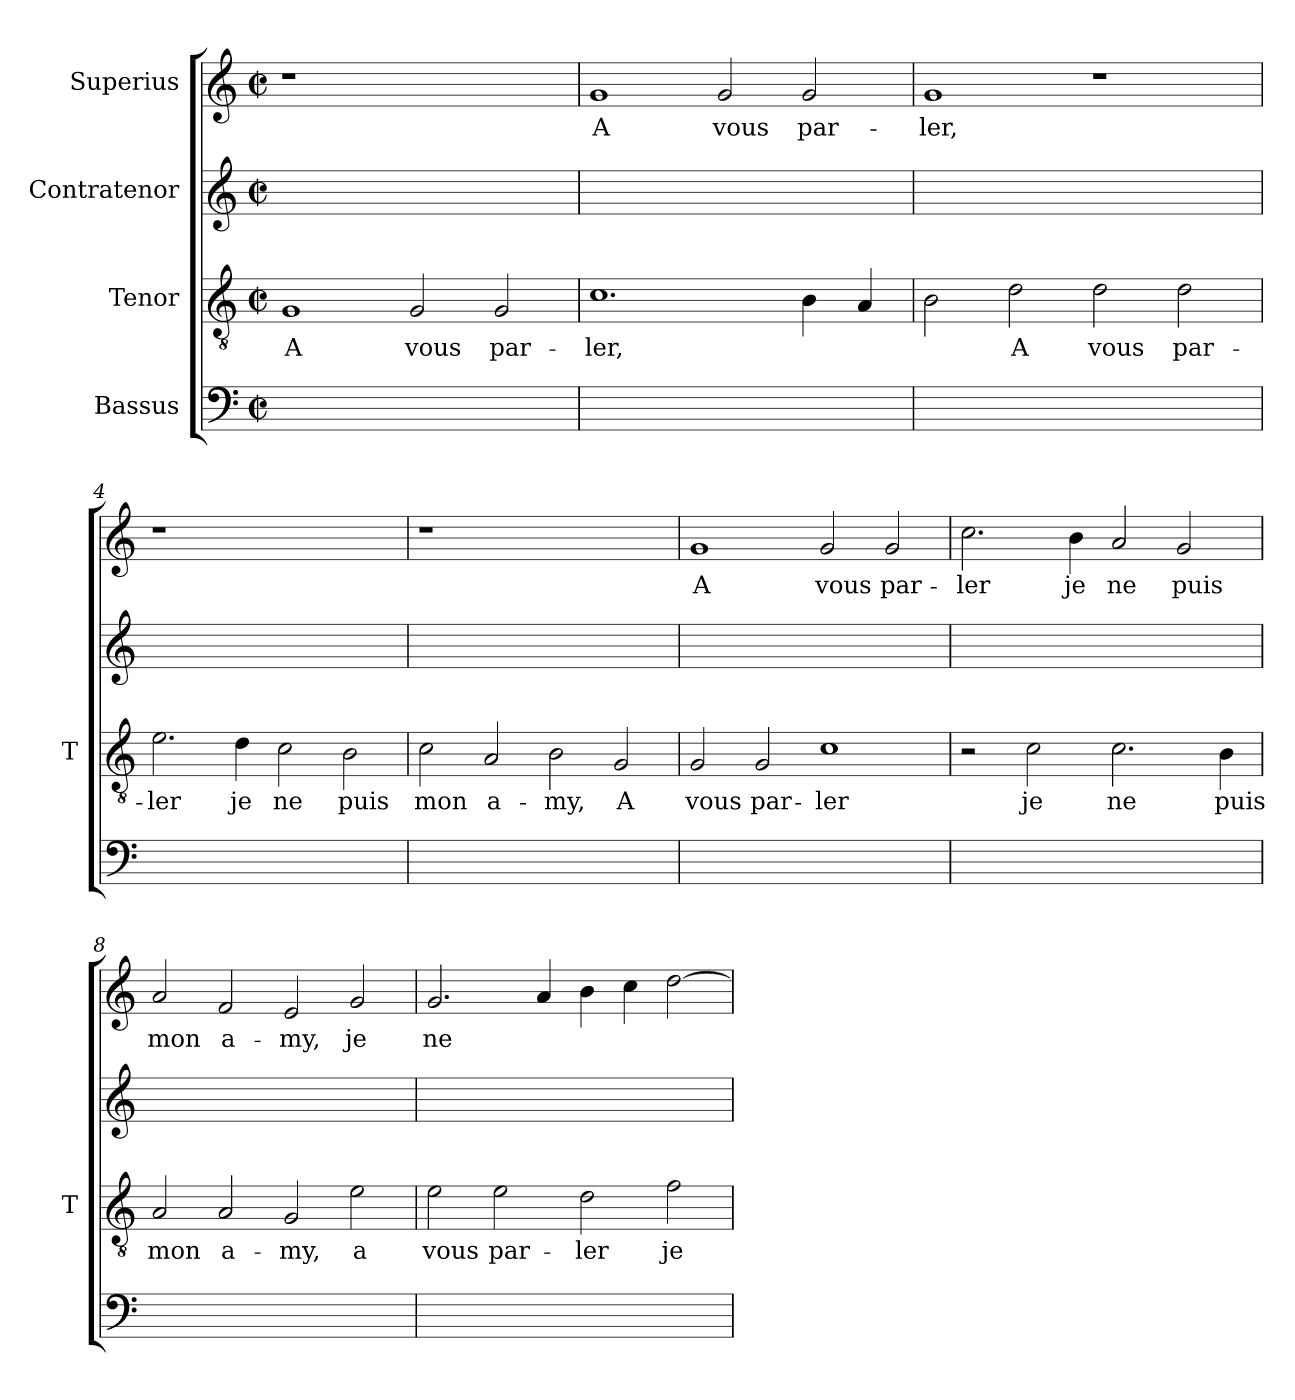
**kern	**kern	**text	**kern	**kern	**text
*part4	*part3	*part3	*part2	*part1	*part1
*staff4	*staff3	*staff3	*staff2	*staff1	*staff1
*I"Bassus	*I"Tenor	*	*I"Contratenor	*I"Superius	*
*	*I'T	*	*	*	*
*clefF4	*clefGv2	*	*clefG2	*clefG2	*
*k[]	*k[]	*	*k[]	*k[]	*
*C:	*C:	*	*C:	*C:	*
*M2/2	*M2/2	*	*M2/2	*M2/2	*
*met(c|)	*met(c|)	*	*met(c|)	*met(c|)	*
=1	=1	=1	=1	=1	=1
1ryy	1G	-A	1ryy	1r	.
1ryy	2G	-vous	1ryy	1ryy	.
.	2G	par-	.	.	.
=2	=2	=2	=2	=2	=2
1ryy	1.c	-ler,	1ryy	1g	-A
1ryy	.	.	1ryy	2g	-vous
.	4B	.	.	2g	par-
.	4A	.	.	.	.
!!LO:PB:g=z
=3	=3	=3	=3	=3	=3
1ryy	2B	.	1ryy	1g	-ler,
.	2d	-A	.	.	.
1ryy	2d	-vous	1ryy	1r	.
.	2d	par-	.	.	.
=4	=4	=4	=4	=4	=4
1ryy	2.e	-ler	1ryy	1r	.
.	4d	-je	.	.	.
1ryy	2c	-ne	1ryy	1ryy	.
.	2B	-puis	.	.	.
=5	=5	=5	=5	=5	=5
1ryy	2c	-mon	1ryy	1r	.
.	2A	a-	.	.	.
1ryy	2B	-my,	1ryy	1ryy	.
.	2G	-A	.	.	.
=6	=6	=6	=6	=6	=6
1ryy	2G	-vous	1ryy	1g	-A
.	2G	par-	.	.	.
1ryy	1c	-ler	1ryy	2g	-vous
.	.	.	.	2g	par-
!!LO:PB:g=z
=7	=7	=7	=7	=7	=7
1ryy	2r	.	1ryy	2.cc	-ler
.	2c	-je	.	.	.
.	.	.	.	4b	-je
1ryy	2.c	-ne	1ryy	2a	-ne
.	.	.	.	2g	-puis
.	4B	-puis	.	.	.
=8	=8	=8	=8	=8	=8
1ryy	2A	-mon	1ryy	2a	-mon
.	2A	a-	.	2f	a-
1ryy	2G	-my,	1ryy	2e	-my,
.	2e	-a	.	2g	-je
=9	=9	=9	=9	=9	=9
1ryy	2e	-vous	1ryy	2.g	-ne
.	2e	par-	.	.	.
.	.	.	.	4a	.
1ryy	2d	-ler	1ryy	4b	.
.	.	.	.	4cc	.
.	2f	-je	.	[2dd	.
=	=	=	=	=	=
*-	*-	*-	*-	*-	*-
